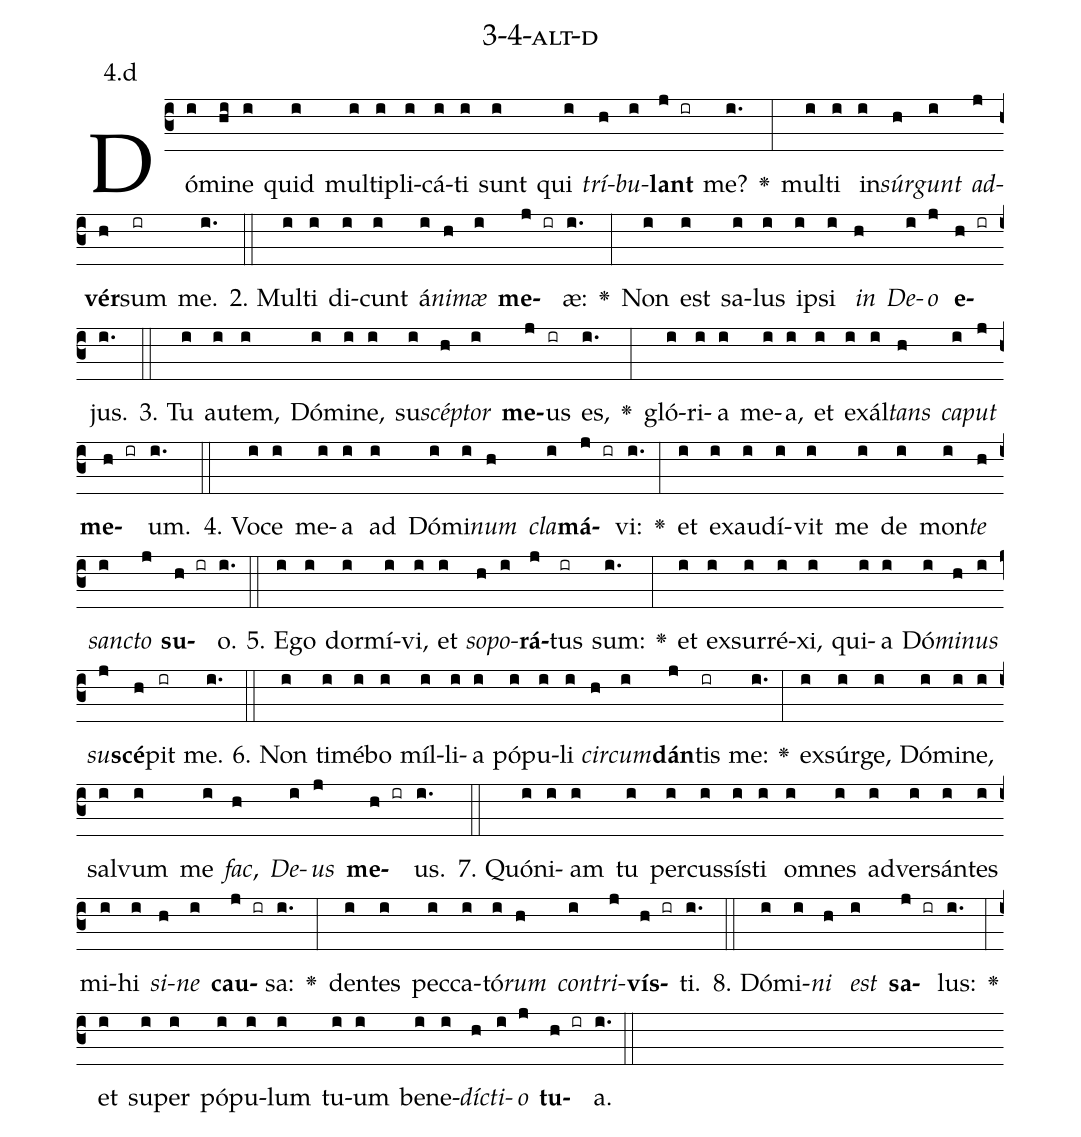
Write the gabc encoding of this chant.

name: 3-4-alt-d;
annotation: 4.d;
%%
(c3)Dó(i)mi(hi)ne(i) quid(i) mul(i)ti(i)pli(i)cá(i)ti(i) sunt(i) qui(i) <i>trí</i>(h)<i>bu</i>(i)<b>lant</b>(j ir) me?(i.) <v>\greheightstar</v>(:) mul(i)ti(i) in(i)<i>súr</i>(h)<i>gunt</i>(i) <i>ad</i>(j)<b>vér</b>(h)sum(ir) me.(i.) (::)
2. Mul(i)ti(i) di(i)cunt(i) á(i)<i>ni</i>(h)<i>mæ</i>(i) <b>me</b>(j ir)æ:(i.) <v>\greheightstar</v>(:) Non(i) est(i) sa(i)lus(i) ip(i)si(i) <i>in</i>(h) <i>De</i>(i)<i>o</i>(j) <b>e</b>(h ir)jus.(i.) (::)
3. Tu(i) au(i)tem,(i) Dó(i)mi(i)ne,(i) su(i)<i>scép</i>(h)<i>tor</i>(i) <b>me</b>(j)us(ir) es,(i.) <v>\greheightstar</v>(:) gló(i)ri(i)a(i) me(i)a,(i) et(i) ex(i)ál(i)<i>tans</i>(h) <i>ca</i>(i)<i>put</i>(j) <b>me</b>(h ir)um.(i.) (::)
4. Vo(i)ce(i) me(i)a(i) ad(i) Dó(i)mi(i)<i>num</i>(h) <i>cla</i>(i)<b>má</b>(j ir)vi:(i.) <v>\greheightstar</v>(:) et(i) ex(i)au(i)dí(i)vit(i) me(i) de(i) mon(i)<i>te</i>(h) <i>sanc</i>(i)<i>to</i>(j) <b>su</b>(h ir)o.(i.) (::)
5. E(i)go(i) dor(i)mí(i)vi,(i) et(i) <i>so</i>(h)<i>po</i>(i)<b>rá</b>(j)tus(ir) sum:(i.) <v>\greheightstar</v>(:) et(i) ex(i)sur(i)ré(i)xi,(i) qui(i)a(i) Dó(i)<i>mi</i>(h)<i>nus</i>(i) <i>su</i>(j)<b>scé</b>(h)pit(ir) me.(i.) (::)
6. Non(i) ti(i)mé(i)bo(i) míl(i)li(i)a(i) pó(i)pu(i)li(i) <i>cir</i>(h)<i>cum</i>(i)<b>dán</b>(j)tis(ir) me:(i.) <v>\greheightstar</v>(:) ex(i)súr(i)ge,(i) Dó(i)mi(i)ne,(i) sal(i)vum(i) me(i) <i>fac</i>,(h) <i>De</i>(i)<i>us</i>(j) <b>me</b>(h ir)us.(i.) (::)
7. Quón(i)i(i)am(i) tu(i) per(i)cus(i)sís(i)ti(i) om(i)nes(i) ad(i)ver(i)sán(i)tes(i) mi(i)hi(i) <i>si</i>(h)<i>ne</i>(i) <b>cau</b>(j ir)sa:(i.) <v>\greheightstar</v>(:) den(i)tes(i) pec(i)ca(i)tó(i)<i>rum</i>(h) <i>con</i>(i)<i>tri</i>(j)<b>vís</b>(h ir)ti.(i.) (::)
8. Dó(i)mi(i)<i>ni</i>(h) <i>est</i>(i) <b>sa</b>(j ir)lus:(i.) <v>\greheightstar</v>(:) et(i) su(i)per(i) pó(i)pu(i)lum(i) tu(i)um(i) be(i)ne(i)<i>díc</i>(h)<i>ti</i>(i)<i>o</i>(j) <b>tu</b>(h ir)a.(i.) (::)
